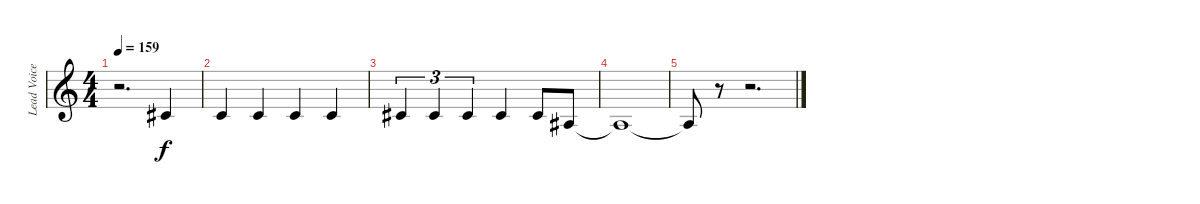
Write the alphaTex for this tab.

\track ("Lead Voice" "Lead Voice") {instrument lead2sawtooth}
\staff {score}
\tuning (E4 B3 G3 D3 A2 D2) {hide}
\ts (4 4)
\tempo 159
\clef g2
\ks c
r.2{d dy f} 2.2.4 |
1.2.4 1.2.4 1.2.4 1.2.4 |
2.2.4{tu (3 2)} 2.2.4{tu (3 2)} 2.2.4{tu (3 2)} 2.2.4 2.2.8 3.3.8 |
3.3{t}.1 |
3.3{t}.8 r.8 r.2{d}
